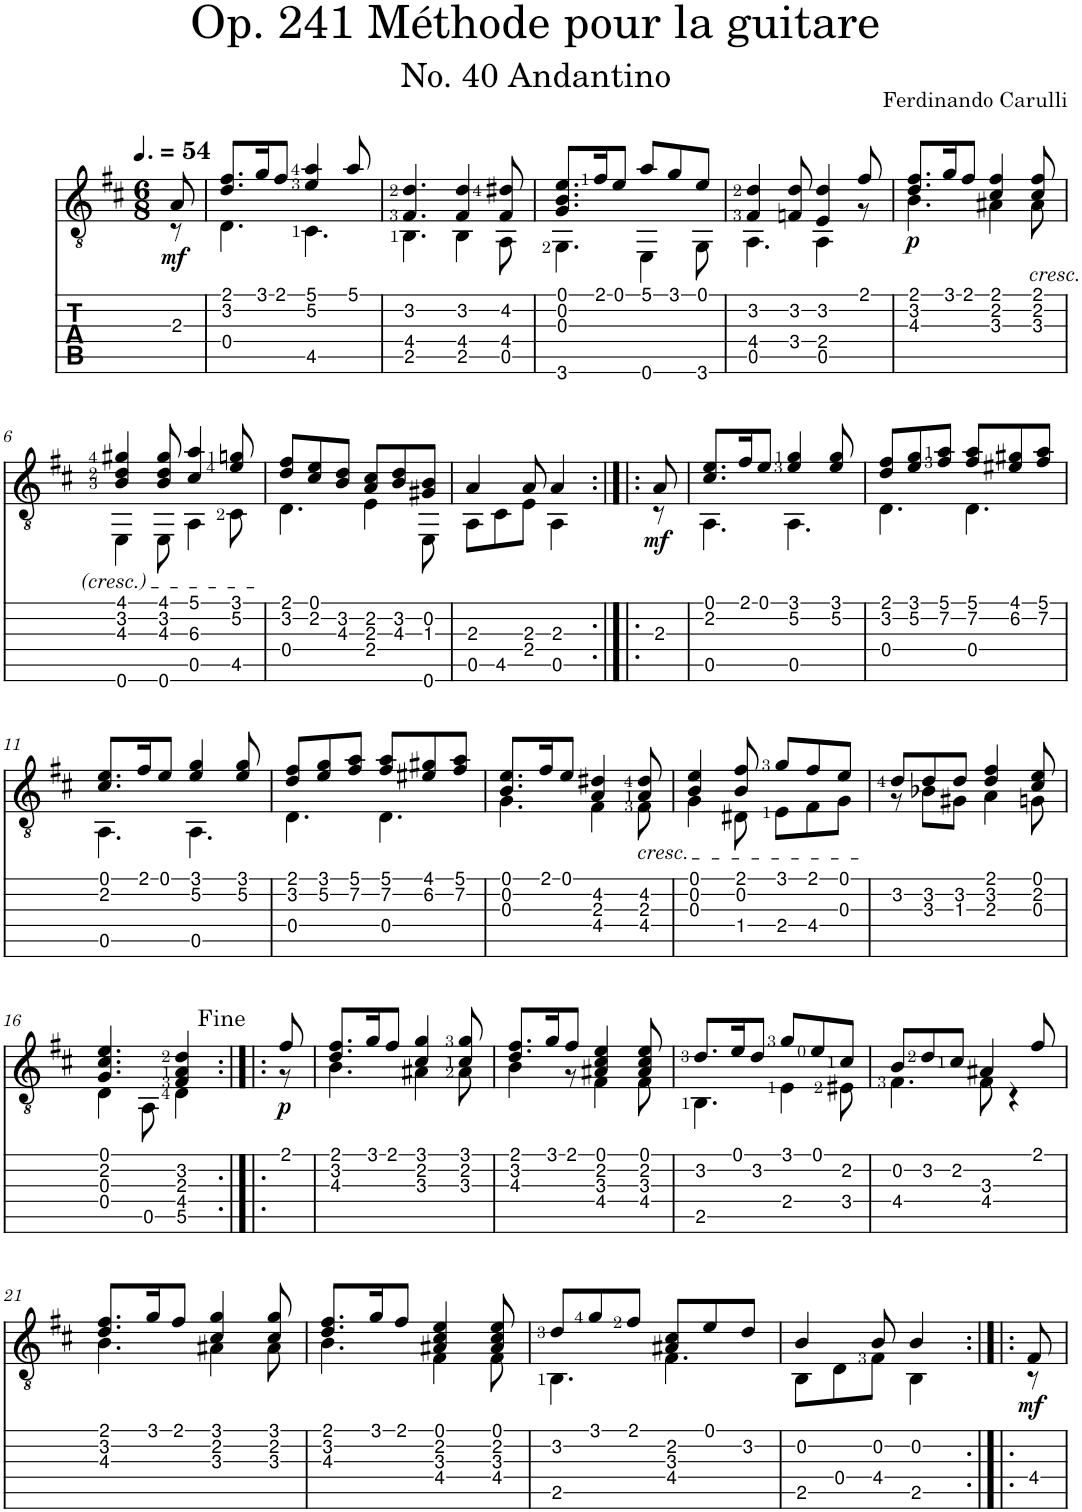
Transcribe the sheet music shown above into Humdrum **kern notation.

**kern	**kern	**dynam
*part1	*part1	*part1
*staff2	*staff1	*staff1/2
*I"Classical Guitar	*	*
*stria6	*	*
*	*clefGv2	*
*k[f#c#]	*k[f#c#]	*
*D:	*D:	*
*M6/8	*M6/8	*
*MM81	*MM81	*
=	=	=
*^	*^	*
!	!	!	!	!LO:DY:b
8A	8r	8A/	8r	mf
=1	=1	=1	=1	=1
8.d\ 8.f#\L	4.D	8.d/ 8.f#/L	4.D\	.
16gK	.	16g/K	.	.
8f#J	.	8f#/J	.	.
4e 4a	4.C#	4e/ 4a/	4.C#\	.
8a	.	8a/	.	.
=2	=2	=2	=2	=2
4.F# 4.d	4.BB	4.F#/ 4.d/	4.BB\	.
4F# 4d	4BB	4F#/ 4d/	4BB\	.
8F# 8d#X	8AA	8F#/ 8d#X/	8AA\	.
=3	=3	=3	=3	=3
8.G\ 8.B\ 8.e\L	4.GG	8.G/ 8.B/ 8.e/L	4.GG\	.
16f#K	.	16f#/K	.	.
8eJ	.	8e/J	.	.
8aL	4EE	8a/L	4EE\	.
8g	.	8g/	.	.
8eJ	8GG	8e/J	8GG\	.
=4	=4	=4	=4	=4
4F# 4d	4.AA	4F#/ 4d/	4.AA\	.
8Fn 8d	.	8Fn/ 8d/	.	.
4E 4d	4AA	4E/ 4d/	4AA\	.
8f#	8r	8f#/	8r	.
=5	=5	=5	=5	=5
!	!	!	!	!LO:DY:b
8.d\ 8.f#\L	4.B	8.d/ 8.f#/L	4.B\	p
16gK	.	16g/K	.	.
8f#J	.	8f#/J	.	.
4c# 4f#	4A#X	4c#/ 4f#/	4A#X\	.
!	!	!LO:TX:b:i:t=cresc.	!	!
8c# 8f#	8A#	8c#/ 8f#/	8A#\	.
!!LO:LB:g=z	!!
=6	=6	=6	=6	=6
4B 4d 4g#X	4EE	4B/ 4d/ 4g#X/	4EE\	.
8B 8d 8g#	8EE	8B/ 8d/ 8g#/	8EE\	.
4c# 4a	4AA	4c#/ 4a/	4AA\	.
8e 8gn	8C#	8e/ 8gn/	8C#\	.
=7	=7	=7	=7	=7
8d\ 8f#\L	4.D	8d/ 8f#/L	4.D\	.
8c#\ 8e\	.	8c#/ 8e/	.	.
8B\ 8d\J	.	8B/ 8d/J	.	.
8A\ 8c#\L	4E	8A/ 8c#/L	4E\	.
8B\ 8d\	.	8B/ 8d/	.	.
8G#X\ 8B\J	8EE	8G#X/ 8B/J	8EE\	.
=8	=8	=8	=8	=8
4A	8AAL	4A/	8AA\L	.
.	8C#	.	8C#\	.
8A	8EJ	8A/	8E\J	.
4A	4AA	4A/	4AA\	.
=8X1:|!|:	=8X1:|!|:	=8X1:|!|:	=8X1:|!|:	=8X1:|!|:
!	!	!	!	!LO:DY:b
8A	8r	8A/	8r	mf
=9	=9	=9	=9	=9
8.c#\ 8.e\L	4.AA	8.c#/ 8.e/L	4.AA\	.
16f#K	.	16f#/K	.	.
8eJ	.	8e/J	.	.
4e 4g	4.AA	4e/ 4g/	4.AA\	.
8e 8g	.	8e/ 8g/	.	.
=10	=10	=10	=10	=10
8d\ 8f#\L	4.D	8d/ 8f#/L	4.D\	.
8e\ 8g\	.	8e/ 8g/	.	.
8f#\ 8a\J	.	8f#/ 8a/J	.	.
8f#\ 8a\L	4.D	8f#/ 8a/L	4.D\	.
8e#X\ 8g#X\	.	8e#X/ 8g#X/	.	.
8f#\ 8a\J	.	8f#/ 8a/J	.	.
!!LO:LB:g=z	!!
=11	=11	=11	=11	=11
8.c#\ 8.e\L	4.AA	8.c#/ 8.e/L	4.AA\	.
16f#K	.	16f#/K	.	.
8eJ	.	8e/J	.	.
4e 4g	4.AA	4e/ 4g/	4.AA\	.
8e 8g	.	8e/ 8g/	.	.
=12	=12	=12	=12	=12
8d\ 8f#\L	4.D	8d/ 8f#/L	4.D\	.
8e\ 8g\	.	8e/ 8g/	.	.
8f#\ 8a\J	.	8f#/ 8a/J	.	.
8f#\ 8a\L	4.D	8f#/ 8a/L	4.D\	.
8e#X\ 8g#X\	.	8e#X/ 8g#X/	.	.
8f#\ 8a\J	.	8f#/ 8a/J	.	.
=13	=13	=13	=13	=13
8.B\ 8.e\L	4.G	8.B/ 8.e/L	4.G\	.
16f#K	.	16f#/K	.	.
8eJ	.	8e/J	.	.
4A 4d#X	4F#	4A/ 4d#X/	4F#\	.
!	!	!LO:TX:b:i:t=cresc.	!	!
8A 8d#	8F#	8A/ 8d#/	8F#\	.
=14	=14	=14	=14	=14
4B 4e	4G	4B/ 4e/	4G\	.
8B 8f#	8D#X	8B/ 8f#/	8D#X\	.
8gL	8EL	8g/L	8E\L	.
8f#	8F#	8f#/	8F#\	.
8eJ	8GJ	8e/J	8G\J	.
=15	=15	=15	=15	=15
8dL	8r	8d/L	8r	.
8d	8B-XL	8d/	8B-X\L	.
8dJ	8G#XJ	8d/J	8G#X\J	.
4d 4f#	4A	4d/ 4f#/	4A\	.
8c# 8e	8Gn	8c#/ 8e/	8Gn\	.
!!LO:LB:g=z	!!
=16	=16	=16	=16	=16
4.G 4.c# 4.e	4D	4.G/ 4.c#/ 4.e/	4D\	.
.	8AA	.	8AA\	.
4F# 4A 4d	4D	4F#/ 4A/ 4d/	4D\	.
=16X2:|!|:	=16X2:|!|:	=16X2:|!|:	=16X2:|!|:	=16X2:|!|:
*k[f#c#]	*	*k[f#c#]	*	*
*b:	*	*b:	*	*
!	!	!	!	!LO:DY:b
8f#	8r	8f#/	8r	p
=17	=17	=17	=17	=17
8.d\ 8.f#\L	4.B	8.d/ 8.f#/L	4.B\	.
16gK	.	16g/K	.	.
8f#J	.	8f#/J	.	.
4c# 4g	4A#X	4c#/ 4g/	4A#X\	.
8c# 8g	8A#	8c#/ 8g/	8A#\	.
=18	=18	=18	=18	=18
8.d\ 8.f#\L	4B	8.d/ 8.f#/L	4B\	.
16gK	.	16g/K	.	.
8f#J	8r	8f#/J	8r	.
4A#X 4c# 4e	4F#	4A#X/ 4c#/ 4e/	4F#\	.
8A# 8c# 8e	8F#	8A#/ 8c#/ 8e/	8F#\	.
=19	=19	=19	=19	=19
8.dL	4.BB	8.d/L	4.BB\	.
16eK	.	16e/K	.	.
8dJ	.	8d/J	.	.
8gL	4E	8g/L	4E\	.
8e	.	8e/	.	.
8c#J	8E#X	8c#/J	8E#X\	.
=20	=20	=20	=20	=20
8BL	4.F#	8B/L	4.F#\	.
8d	.	8d/	.	.
8c#J	.	8c#/J	.	.
4A#X	8F#	4A#X/	8F#\	.
.	4r	.	4r	.
8f#	.	8f#/	.	.
!!LO:LB:g=z	!!
=21	=21	=21	=21	=21
8.d\ 8.f#\L	4.B	8.d/ 8.f#/L	4.B\	.
16gK	.	16g/K	.	.
8f#J	.	8f#/J	.	.
4c# 4g	4A#X	4c#/ 4g/	4A#X\	.
8c# 8g	8A#	8c#/ 8g/	8A#\	.
=22	=22	=22	=22	=22
8.d\ 8.f#\L	4.B	8.d/ 8.f#/L	4.B\	.
16gK	.	16g/K	.	.
8f#J	.	8f#/J	.	.
4A#X 4c# 4e	4F#	4A#X/ 4c#/ 4e/	4F#\	.
8A# 8c# 8e	8F#	8A#/ 8c#/ 8e/	8F#\	.
=23	=23	=23	=23	=23
8dL	4.BB	8d/L	4.BB\	.
8g	.	8g/	.	.
8f#J	.	8f#/J	.	.
8A#X\ 8c#\L	4.F#	8A#X/ 8c#/L	4.F#\	.
8e	.	8e/	.	.
8dJ	.	8d/J	.	.
=24	=24	=24	=24	=24
4B	8BBL	4B/	8BB\L	.
.	8D	.	8D\	.
8B	8F#J	8B/	8F#\J	.
4B	4BB	4B/	4BB\	.
=24X3:|!|:	=24X3:|!|:	=24X3:|!|:	=24X3:|!|:	=24X3:|!|:
!	!	!	!	!LO:DY:b
8F#	8r	8F#/	8r	mf
*v	*v	*	*	*
*	*v	*v	*
=	=	=
*-	*-	*-
